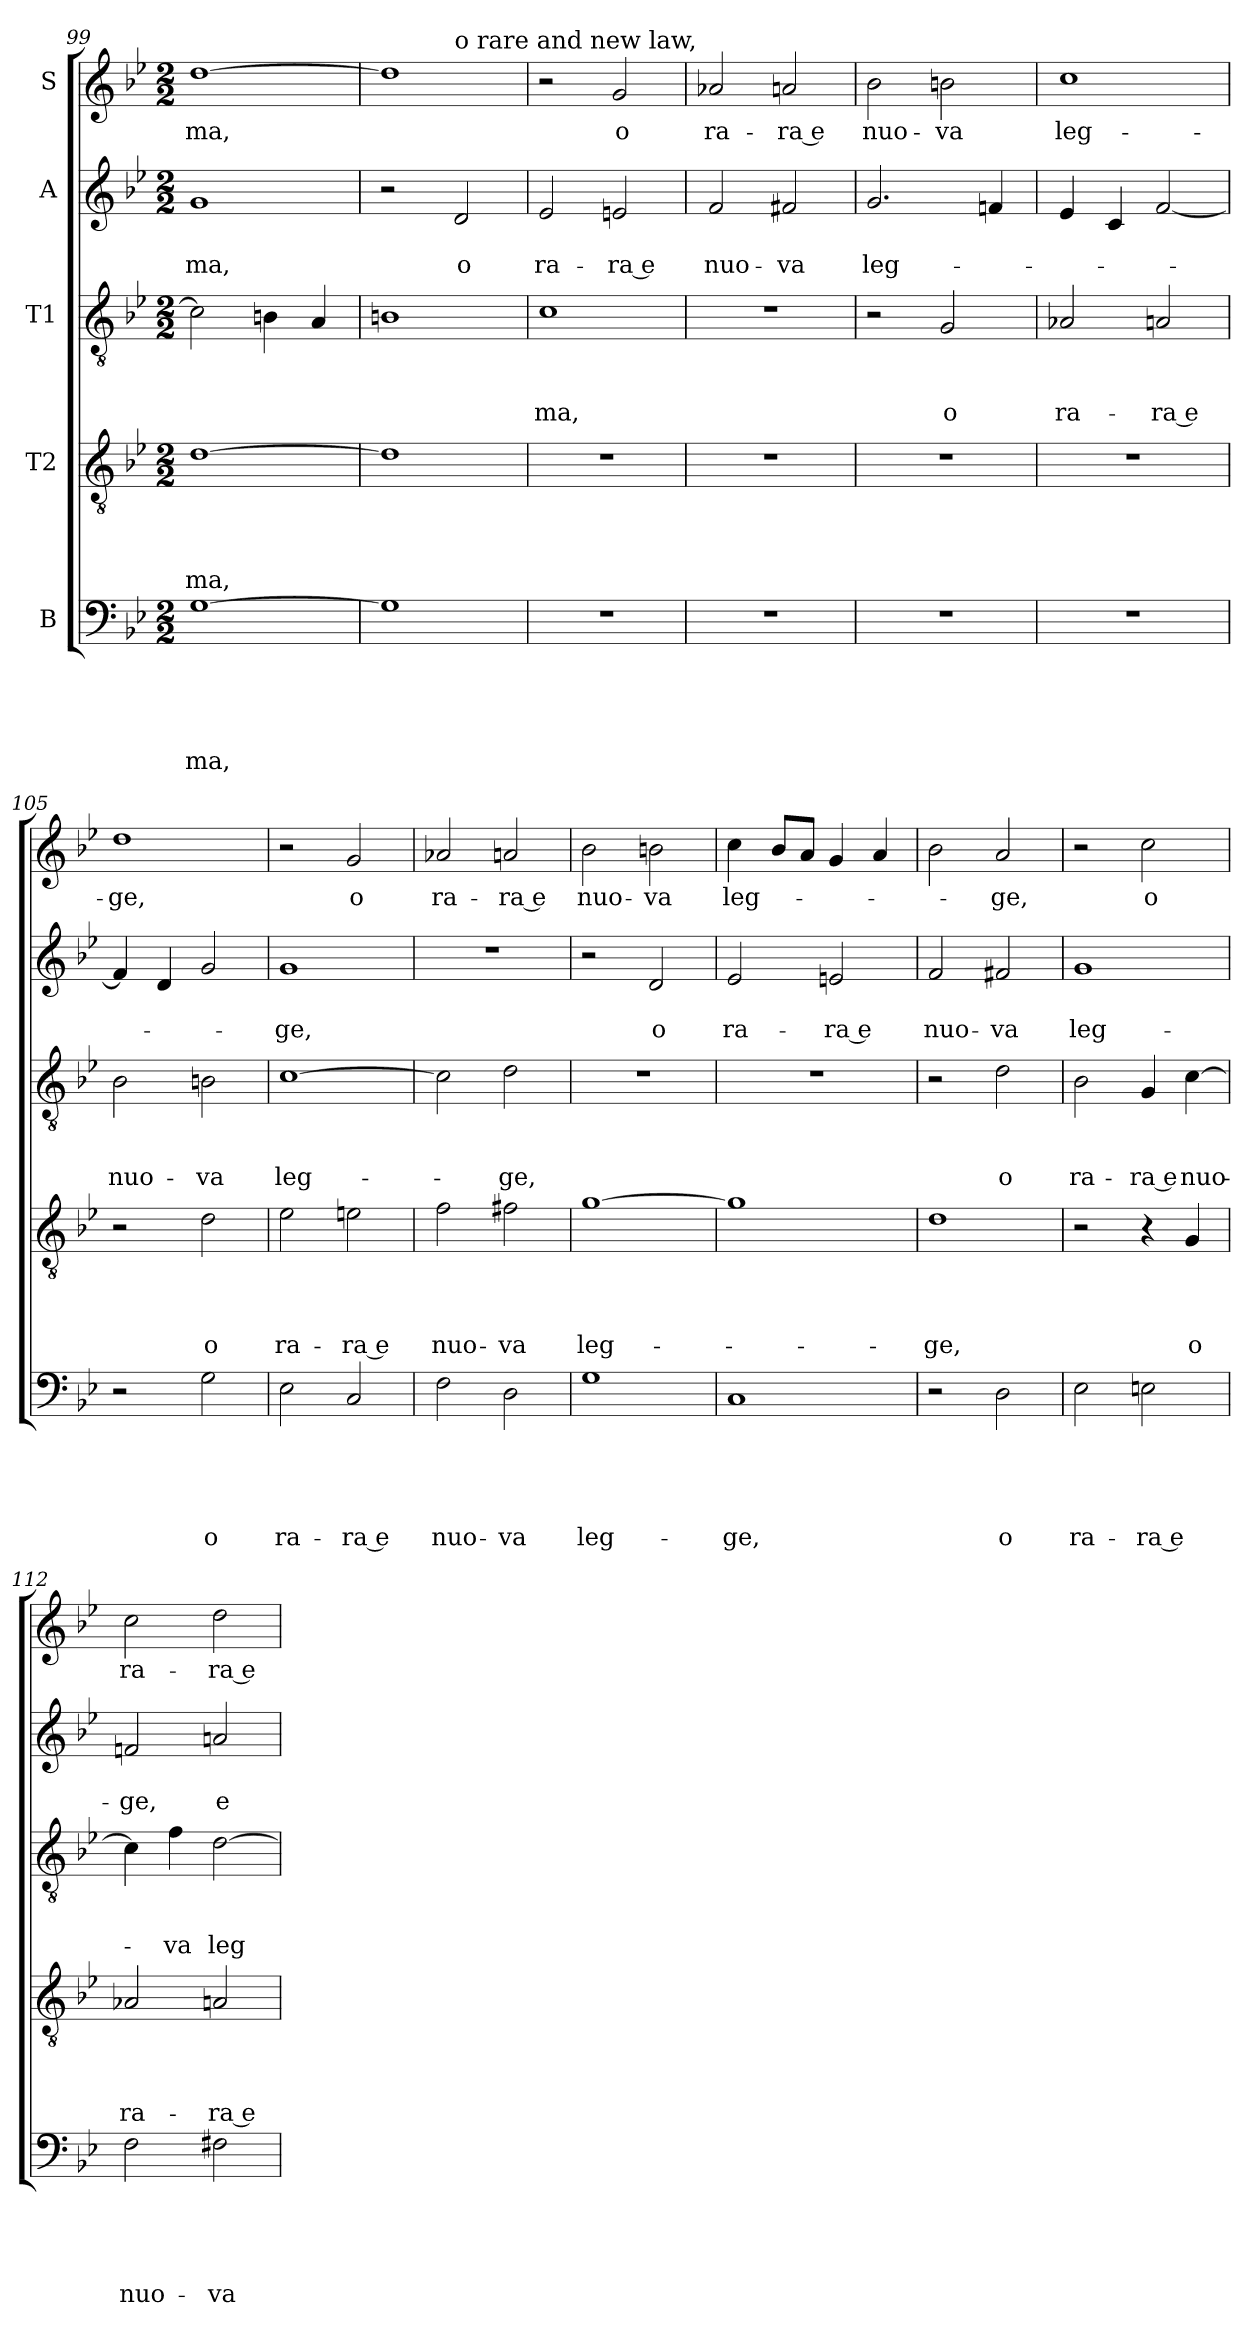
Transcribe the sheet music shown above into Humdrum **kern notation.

**kern	**text	**text	**text	**text	**text	**kern	**text	**text	**text	**text	**kern	**text	**text	**text	**kern	**text	**text	**kern	**text
*part5	*part5	*part5	*part5	*part5	*part5	*part4	*part4	*part4	*part4	*part4	*part3	*part3	*part3	*part3	*part2	*part2	*part2	*part1	*part1
*staff5	*staff5	*staff5	*staff5	*staff5	*staff5	*staff4	*staff4	*staff4	*staff4	*staff4	*staff3	*staff3	*staff3	*staff3	*staff2	*staff2	*staff2	*staff1	*staff1
*I"B	*	*	*	*	*	*I"T2	*	*	*	*	*I"T1	*	*	*	*I"A	*	*	*I"S	*
*clefF4	*	*	*	*	*	*clefGv2	*	*	*	*	*clefGv2	*	*	*	*clefG2	*	*	*clefG2	*
*k[b-e-]	*	*	*	*	*	*k[b-e-]	*	*	*	*	*k[b-e-]	*	*	*	*k[b-e-]	*	*	*k[b-e-]	*
*B-:	*	*	*	*	*	*B-:	*	*	*	*	*B-:	*	*	*	*B-:	*	*	*B-:	*
*M2/2	*	*	*	*	*	*M2/2	*	*	*	*	*M2/2	*	*	*	*M2/2	*	*	*M2/2	*
=99	=99	=99	=99	=99	=99	=99	=99	=99	=99	=99	=99	=99	=99	=99	=99	=99	=99	=99	=99
!	!	!	!	!	!LO:LY:b	!	!	!	!	!LO:LY:b	!	!	!	!	!	!	!LO:LY:b	!	!LO:LY:b
[1G	.	.	.	.	-ma,	[1d	.	.	.	-ma,	2c\]	.	.	.	1g	.	-ma,	[1dd	-ma,
.	.	.	.	.	.	.	.	.	.	.	4Bni\	.	.	.	.	.	.	.	.
.	.	.	.	.	.	.	.	.	.	.	4A/	.	.	.	.	.	.	.	.
=100	=100	=100	=100	=100	=100	=100	=100	=100	=100	=100	=100	=100	=100	=100	=100	=100	=100	=100	=100
*	*	*	*	*	*	*	*	*	*	*	*	*	*	*	*	*	*	*^	*
1G]	.	.	.	.	.	1d]	.	.	.	.	1Bn	.	.	.	2r	.	.	1dd]	2ryy	.
!	!	!	!	!	!	!	!	!	!	!	!	!	!	!	!	!	!	!	!LO:TX:a:t=o rare and new law,	!
!	!	!	!	!	!	!	!	!	!	!	!	!	!	!	!	!	!LO:LY:b	!	!	!
.	.	.	.	.	.	.	.	.	.	.	.	.	.	.	2d/	.	o	.	2ryy	.
!!LO:LB:g=z
=101	=101	=101	=101	=101	=101	=101	=101	=101	=101	=101	=101	=101	=101	=101	=101	=101	=101	=101	=101	=101
!	!	!	!	!	!	!	!	!	!	!	!	!	!	!LO:LY:b	!	!	!LO:LY:b	!	!	!
*	*	*	*	*	*	*	*	*	*	*	*	*	*	*	*	*	*	*v	*v	*
1r	.	.	.	.	.	1r	.	.	.	.	1c	.	.	-ma,	2e-/	.	ra-	2r	.
!	!	!	!	!	!	!	!	!	!	!	!	!	!	!	!	!	!LO:LY:b	!	!LO:LY:b
.	.	.	.	.	.	.	.	.	.	.	.	.	.	.	2en/	.	-ra e	2g/	o
=102	=102	=102	=102	=102	=102	=102	=102	=102	=102	=102	=102	=102	=102	=102	=102	=102	=102	=102	=102
!	!	!	!	!	!	!	!	!	!	!	!	!	!	!	!	!	!LO:LY:b	!	!LO:LY:b
1r	.	.	.	.	.	1r	.	.	.	.	1r	.	.	.	2f/	.	nuo-	2a-X/	ra-
!	!	!	!	!	!	!	!	!	!	!	!	!	!	!	!	!	!LO:LY:b	!	!LO:LY:b
.	.	.	.	.	.	.	.	.	.	.	.	.	.	.	2f#X/	.	-va	2an/	-ra e
=103	=103	=103	=103	=103	=103	=103	=103	=103	=103	=103	=103	=103	=103	=103	=103	=103	=103	=103	=103
!	!	!	!	!	!	!	!	!	!	!	!	!	!	!	!	!	!LO:LY:b	!	!LO:LY:b
1r	.	.	.	.	.	1r	.	.	.	.	2r	.	.	.	2.g/	.	leg-	2b-\	nuo-
!	!	!	!	!	!	!	!	!	!	!	!	!	!	!LO:LY:b	!	!	!	!	!LO:LY:b
.	.	.	.	.	.	.	.	.	.	.	2G/	.	.	o	.	.	.	2bn\	-va
.	.	.	.	.	.	.	.	.	.	.	.	.	.	.	4fni/	.	.	.	.
=104	=104	=104	=104	=104	=104	=104	=104	=104	=104	=104	=104	=104	=104	=104	=104	=104	=104	=104	=104
!	!	!	!	!	!	!	!	!	!	!	!	!	!	!LO:LY:b	!	!	!	!	!LO:LY:b
1r	.	.	.	.	.	1r	.	.	.	.	2A-X/	.	.	ra-	4e-/	.	.	1cc	leg-
.	.	.	.	.	.	.	.	.	.	.	.	.	.	.	4c/	.	.	.	.
!	!	!	!	!	!	!	!	!	!	!	!	!	!	!LO:LY:b	!	!	!	!	!
.	.	.	.	.	.	.	.	.	.	.	2An/	.	.	-ra e	[2f/	.	.	.	.
=105	=105	=105	=105	=105	=105	=105	=105	=105	=105	=105	=105	=105	=105	=105	=105	=105	=105	=105	=105
!	!	!	!	!	!	!	!	!	!	!	!	!	!	!LO:LY:b	!	!	!	!	!LO:LY:b
2r	.	.	.	.	.	2r	.	.	.	.	2B-\	.	.	nuo-	4f/]	.	.	1dd	-ge,
.	.	.	.	.	.	.	.	.	.	.	.	.	.	.	4d/	.	.	.	.
!	!	!	!	!	!LO:LY:b	!	!	!	!	!LO:LY:b	!	!	!	!LO:LY:b	!	!	!	!	!
2G\	.	.	.	.	o	2d\	.	.	.	o	2Bn\	.	.	-va	2g/	.	.	.	.
=106	=106	=106	=106	=106	=106	=106	=106	=106	=106	=106	=106	=106	=106	=106	=106	=106	=106	=106	=106
!	!	!	!	!	!LO:LY:b	!	!	!	!	!LO:LY:b	!	!	!	!LO:LY:b	!	!	!LO:LY:b	!	!
2E-\	.	.	.	.	ra-	2e-\	.	.	.	ra-	[1c	.	.	leg-	1g	.	-ge,	2r	.
!	!	!	!	!	!LO:LY:b	!	!	!	!	!LO:LY:b	!	!	!	!	!	!	!	!	!LO:LY:b
2C/	.	.	.	.	-ra e	2en\	.	.	.	-ra e	.	.	.	.	.	.	.	2g/	o
=107	=107	=107	=107	=107	=107	=107	=107	=107	=107	=107	=107	=107	=107	=107	=107	=107	=107	=107	=107
!	!	!	!	!	!LO:LY:b	!	!	!	!	!LO:LY:b	!	!	!	!	!	!	!	!	!LO:LY:b
2F\	.	.	.	.	nuo-	2f\	.	.	.	nuo-	2c\]	.	.	.	1r	.	.	2a-X/	ra-
!	!	!	!	!	!LO:LY:b	!	!	!	!	!LO:LY:b	!	!	!	!LO:LY:b	!	!	!	!	!LO:LY:b
2D\	.	.	.	.	-va	2f#X\	.	.	.	-va	2d\	.	.	-ge,	.	.	.	2an/	-ra e
!!LO:PB:g=z
=108	=108	=108	=108	=108	=108	=108	=108	=108	=108	=108	=108	=108	=108	=108	=108	=108	=108	=108	=108
!	!	!	!	!	!LO:LY:b	!	!	!	!	!LO:LY:b	!	!	!	!	!	!	!	!	!LO:LY:b
1G	.	.	.	.	leg-	[1g	.	.	.	leg-	1r	.	.	.	2r	.	.	2b-\	nuo-
!	!	!	!	!	!	!	!	!	!	!	!	!	!	!	!	!	!LO:LY:b	!	!LO:LY:b
.	.	.	.	.	.	.	.	.	.	.	.	.	.	.	2d/	.	o	2bn\	-va
=109	=109	=109	=109	=109	=109	=109	=109	=109	=109	=109	=109	=109	=109	=109	=109	=109	=109	=109	=109
!	!	!	!	!	!LO:LY:b	!	!	!	!	!	!	!	!	!	!	!	!LO:LY:b	!	!LO:LY:b
1C	.	.	.	.	-ge,	1g]	.	.	.	.	1r	.	.	.	2e-/	.	ra-	4cc\	leg-
.	.	.	.	.	.	.	.	.	.	.	.	.	.	.	.	.	.	8b-i/L	.
.	.	.	.	.	.	.	.	.	.	.	.	.	.	.	.	.	.	8a/J	.
!	!	!	!	!	!	!	!	!	!	!	!	!	!	!	!	!	!LO:LY:b	!	!
.	.	.	.	.	.	.	.	.	.	.	.	.	.	.	2en/	.	-ra e	4g/	.
.	.	.	.	.	.	.	.	.	.	.	.	.	.	.	.	.	.	4a/	.
=110	=110	=110	=110	=110	=110	=110	=110	=110	=110	=110	=110	=110	=110	=110	=110	=110	=110	=110	=110
!	!	!	!	!	!	!	!	!	!	!LO:LY:b	!	!	!	!	!	!	!LO:LY:b	!	!
2r	.	.	.	.	.	1d	.	.	.	-ge,	2r	.	.	.	2f/	.	nuo-	2b-\	.
!	!	!	!	!	!LO:LY:b	!	!	!	!	!	!	!	!	!LO:LY:b	!	!	!LO:LY:b	!	!LO:LY:b
2D\	.	.	.	.	o	.	.	.	.	.	2d\	.	.	o	2f#X/	.	-va	2a/	-ge,
=111	=111	=111	=111	=111	=111	=111	=111	=111	=111	=111	=111	=111	=111	=111	=111	=111	=111	=111	=111
!	!	!	!	!	!LO:LY:b	!	!	!	!	!	!	!	!	!LO:LY:b	!	!	!LO:LY:b	!	!
2E-\	.	.	.	.	ra-	2r	.	.	.	.	2B-\	.	.	ra-	1g	.	leg-	2r	.
!	!	!	!	!	!LO:LY:b	!	!	!	!	!	!	!	!	!LO:LY:b	!	!	!	!	!LO:LY:b
2En\	.	.	.	.	-ra e	4r	.	.	.	.	4G/	.	.	-ra e	.	.	.	2cc\	o
!	!	!	!	!	!	!	!	!	!	!LO:LY:b	!	!	!	!LO:LY:b	!	!	!	!	!
.	.	.	.	.	.	4G/	.	.	.	o	[4c\	.	.	nuo-	.	.	.	.	.
=112	=112	=112	=112	=112	=112	=112	=112	=112	=112	=112	=112	=112	=112	=112	=112	=112	=112	=112	=112
!	!	!	!	!	!LO:LY:b	!	!	!	!	!LO:LY:b	!	!	!	!	!	!	!LO:LY:b	!	!LO:LY:b
2F\	.	.	.	.	nuo-	2A-X/	.	.	.	ra-	4c\]	.	.	.	2fni/	.	-ge,	2cc\	ra-
!	!	!	!	!	!	!	!	!	!	!	!	!	!	!LO:LY:b	!	!	!	!	!
.	.	.	.	.	.	.	.	.	.	.	4f\	.	.	-va	.	.	.	.	.
!	!	!	!	!	!LO:LY:b	!	!	!	!	!LO:LY:b	!	!	!	!LO:LY:b	!	!	!LO:LY:b	!	!LO:LY:b
2F#X\	.	.	.	.	-va	2An/	.	.	.	-ra e	[2d\	.	.	leg-	2an/	.	e	2dd\	-ra e
=	=	=	=	=	=	=	=	=	=	=	=	=	=	=	=	=	=	=	=
*-	*-	*-	*-	*-	*-	*-	*-	*-	*-	*-	*-	*-	*-	*-	*-	*-	*-	*-	*-
